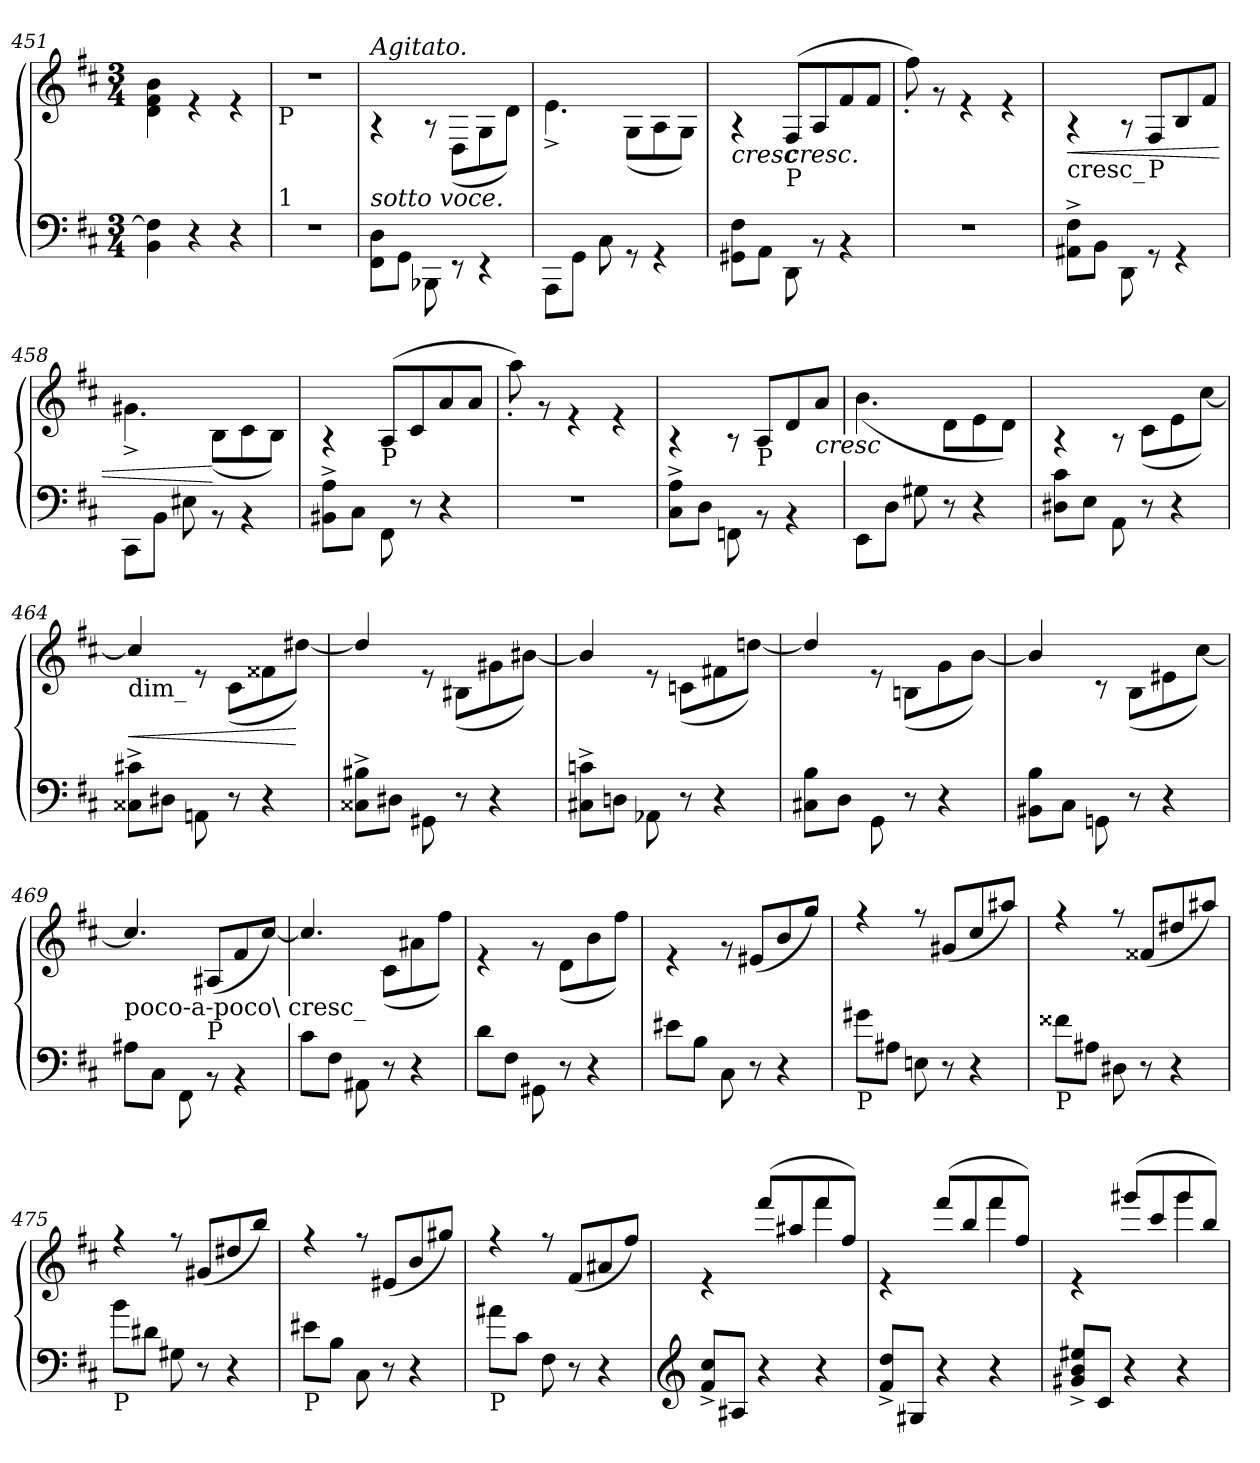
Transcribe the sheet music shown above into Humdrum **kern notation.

**kern	**kern	**dynam
*part1	*part1	*part1
*staff2	*staff1	*staff1/2
*clefF4	*clefG2	*
*k[f#c#]	*k[f#c#]	*
*M3/4	*M3/4	*
=451	=451	=451
*	*^	*
4BB\ 4F#\]	2.ryy	4d\ 4f#\ 4b\	.
4r	.	4r	.
4r	.	4r	.
=452	=452	=452	=452
!	!LO:TX:b:t=P	!	!
!LO:TX:a:t=1	!	!	!
2.rF	2.ryy	2.rdd	.
=453	=453	=453	=453
!	!LO:TX:a:i:t=Agitato.	!	!
!	!LO:TX:b:i:t=sotto voce.	!	!
8FF#\ 8D\L	2.ryy	4r	.
8GG\J	.	.	.
8BBB-X\	.	8r	.
8rEE	.	(<8D\L	.
4rEE	.	8G\	.
.	.	8d\J)	.
=454	=454	=454	=454
8AAA\L	2.ryy	4.e^\	.
8GG\J	.	.	.
8C#\	.	.	.
8rGG	.	(<8G\L	.
4rGG	.	8A\	.
.	.	8G\J)	.
=455	=455	=455	=455
!	!LO:TX:b:i:t=cresc	!	!
8GG#X\ 8F#\L	2.ryy	4r	.
8AA\J	.	.	.
!	!	!LO:TX:b:t=P	!
!	!	!	!LO:HP:b
8DD\	.	(>8F#/L	<
8rBB	.	8A/	.
4rBB	.	8f#/	.
.	.	8f#/J	.
=456	=456	=456	=456
2.rF	2.ryy	8ff#'\)	.
.	.	8r	.
.	.	4r	.
.	.	4r	.
!!LO:LB:g=z	!!
=457	=457	=457	=457
!	!LO:TX:b:t=cresc_	!	!
!	!	!	!LO:HP:b
8AA#X\^ 8F#\^L	2.ryy	4r	<
8BB\J	.	.	.
8DD\	.	8r	.
!	!	!LO:TX:b:t=P	!
8rGG	.	8F#/L	.
4rGG	.	8B/	.
.	.	8f#/J	.
=458	=458	=458	=458
8CC#\L	2.ryy	4.g#X^\	.
8BB\J	.	.	.
8E#X\	.	.	.
8rBB	.	(<8B\L	[
4rBB	.	8c#\	.
.	.	8B\J)	.
=459	=459	=459	=459
8BB#X\^ 8A\^L	2.ryy	4r	.
8C#\J	.	.	.
!	!	!LO:TX:b:t=P	!
8FF#\	.	(>8A/L	.
8r	.	8c#/	.
4r	.	8a/	.
.	.	8a/J	.
=460	=460	=460	=460
2.rF	2.ryy	8aa'\)	.
.	.	8r	.
.	.	4r	.
.	.	4r	.
=461	=461	=461	=461
8C#\^ 8A\^L	2.ryy	4r	.
8D\J	.	.	.
8FFn\	.	8r	.
!	!	!LO:TX:b:t=P	!
8rBB	.	8A/L	.
4rBB	.	8d/	.
!	!	!LO:TX:b:i:t=cresc	!
.	.	8a/J	.
=462	=462	=462	=462
8EE\L	2.ryy	(<4.b\	.
8D\J	.	.	.
8G#X\	.	.	.
8r	.	8d\L	.
4r	.	8e\	.
.	.	8d\J)	.
!!LO:LB:g=z	!!
=463	=463	=463	=463
8D#X\ 8c#\L	2.ryy	4r	.
8E\J	.	.	.
8AA\	.	8r	.
8r	.	(<8c#\L	.
4r	.	8e\	.
.	.	[8cc#\J)	.
=464	=464	=464	=464
!	!LO:TX:b:t=dim_	!	!
!	!	!	!LO:HP:b
8C##X\^ 8c#X\^L	2.ryy	4cc#/]	<
8D#X\J	.	.	.
8AAn\	.	8r	.
8r	.	(<8c#\L	.
4r	.	8f##X\	.
.	.	[8dd#X\J)	[
=465	=465	=465	=465
8C##X\^ 8B#X\^L	2.ryy	4dd#/]	.
8D#X\J	.	.	.
8GG#X\	.	8r	.
8r	.	(<8B#X\L	.
4r	.	8g#X\	.
.	.	[8b#X\J)	.
=466	=466	=466	=466
8C#X\^ 8cn\^L	2.ryy	4b#/]	.
8Dn\J	.	.	.
8AA-X\	.	8r	.
8r	.	(<8cn\L	.
4r	.	8f#X\	.
.	.	[8ddn\J)	.
=467	=467	=467	=467
8C#X\ 8B\L	2.ryy	4dd/]	.
8D\J	.	.	.
8GG\	.	8r	.
8r	.	(<8Bn\L	.
4r	.	8g\	.
.	.	[8b\J)	.
!!LO:LB:g=z	!!
=468	=468	=468	=468
8BB#X\ 8B\L	2.ryy	4b/]	.
8C#\J	.	.	.
8GGn\	.	8r	.
8r	.	(<8B\L	.
4r	.	8e#X\	.
.	.	[8cc#\J)	.
=469	=469	=469	=469
!	!LO:TX:b:t=poco-a-poco\ cresc_	!	!
8A#X\L	2.ryy	4.cc#/]	.
8C#\J	.	.	.
8FF#\	.	.	.
!	!	!LO:TX:b:t=P	!
8rBB	.	(>8A#X/L	.
4rBB	.	8f#/	.
.	.	[8cc#/J)	.
=470	=470	=470	=470
8c#\L	2.ryy	4.cc#/]	.
8F#\J	.	.	.
8AA#X\	.	.	.
8r	.	(<8c#\L	.
4r	.	8a#X\	.
.	.	8ff#\J)	.
=471	=471	=471	=471
8d\L	2.ryy	4r	.
8F#\J	.	.	.
8GG#X\	.	8r	.
8r	.	(<8d\L	.
4r	.	8b\	.
.	.	8ff#\J)	.
=472	=472	=472	=472
8e#X\L	2.ryy	4r	.
8B\J	.	.	.
8C#\	.	8r	.
8r	.	(>8e#X/L	.
4r	.	8b/	.
.	.	8gg/J)	.
=473	=473	=473	=473
!LO:TX:b:t=P	!	!	!
8g#X\L	2.ryy	4rff	.
8A#X\J	.	.	.
8En\	.	8rff	.
8r	.	(<8g#X/L	.
4r	.	8cc#/	.
.	.	8aa#X/J)	.
!!LO:LB:g=z	!!
=474	=474	=474	=474
!LO:TX:b:t=P	!	!	!
8f##X\L	2.ryy	4rff	.
8A#X\J	.	.	.
8D#X\	.	8rff	.
8r	.	(>8f##X/L	.
4r	.	8dd#X/	.
.	.	8aa#X/J)	.
=475	=475	=475	=475
!LO:TX:b:t=P	!	!	!
8b\L	2.ryy	4rff	.
8d#X\J	.	.	.
8G#X\	.	8rff	.
8r	.	(<8g#X/L	.
4r	.	8dd#X/	.
.	.	8bb/J)	.
=476	=476	=476	=476
!LO:TX:b:t=P	!	!	!
8e#X\L	2.ryy	4rff	.
8B\J	.	.	.
8C#\	.	8rff	.
8r	.	(<8e#X/L	.
4r	.	8b/	.
.	.	8gg#X/J)	.
=477	=477	=477	=477
!LO:TX:b:t=P	!	!	!
8a#X\L	2.ryy	4rff	.
8c#\J	.	.	.
8F#\	.	8rff	.
8r	.	(<8f#/L	.
4r	.	8a#X/	.
.	.	8ff#/J)	.
*	*v	*v	*
=478	=478	=478
*clefG2	*	*
*	*^	*
*	*	*^	*
8f#/^ 8cc#/^L	2.ryy	2reeeyy	4r	.
8A#X/J	.	.	.	.
4r	.	.	(>8fff#/L	.
.	.	.	8aa#X/	.
4r	.	4fff#\	8fff#/	.
.	.	.	8ff#/J)	.
!!LO:PB:g=z	!!	!!
=479	=479	=479	=479	=479
8f#/^ 8dd/^L	2.ryy	2reeeyy	4r	.
8G#X/J	.	.	.	.
4r	.	.	(>8fff#/L	.
.	.	.	8bb/	.
4r	.	4fff#\	8fff#/	.
.	.	.	8ff#/J)	[
=480	=480	=480	=480	=480
8g#X/^ 8b/^ 8ee#X/^L	2.ryy	2rcccyy	4r	.
8c#/J	.	.	.	.
4r	.	.	(>8ggg#X/L	.
.	.	.	8ccc#/	.
4r	.	4ggg#\	8ggg#/	.
.	.	.	8bb/J)	.
*	*v	*v	*v	*
=	=	=
*-	*-	*-
